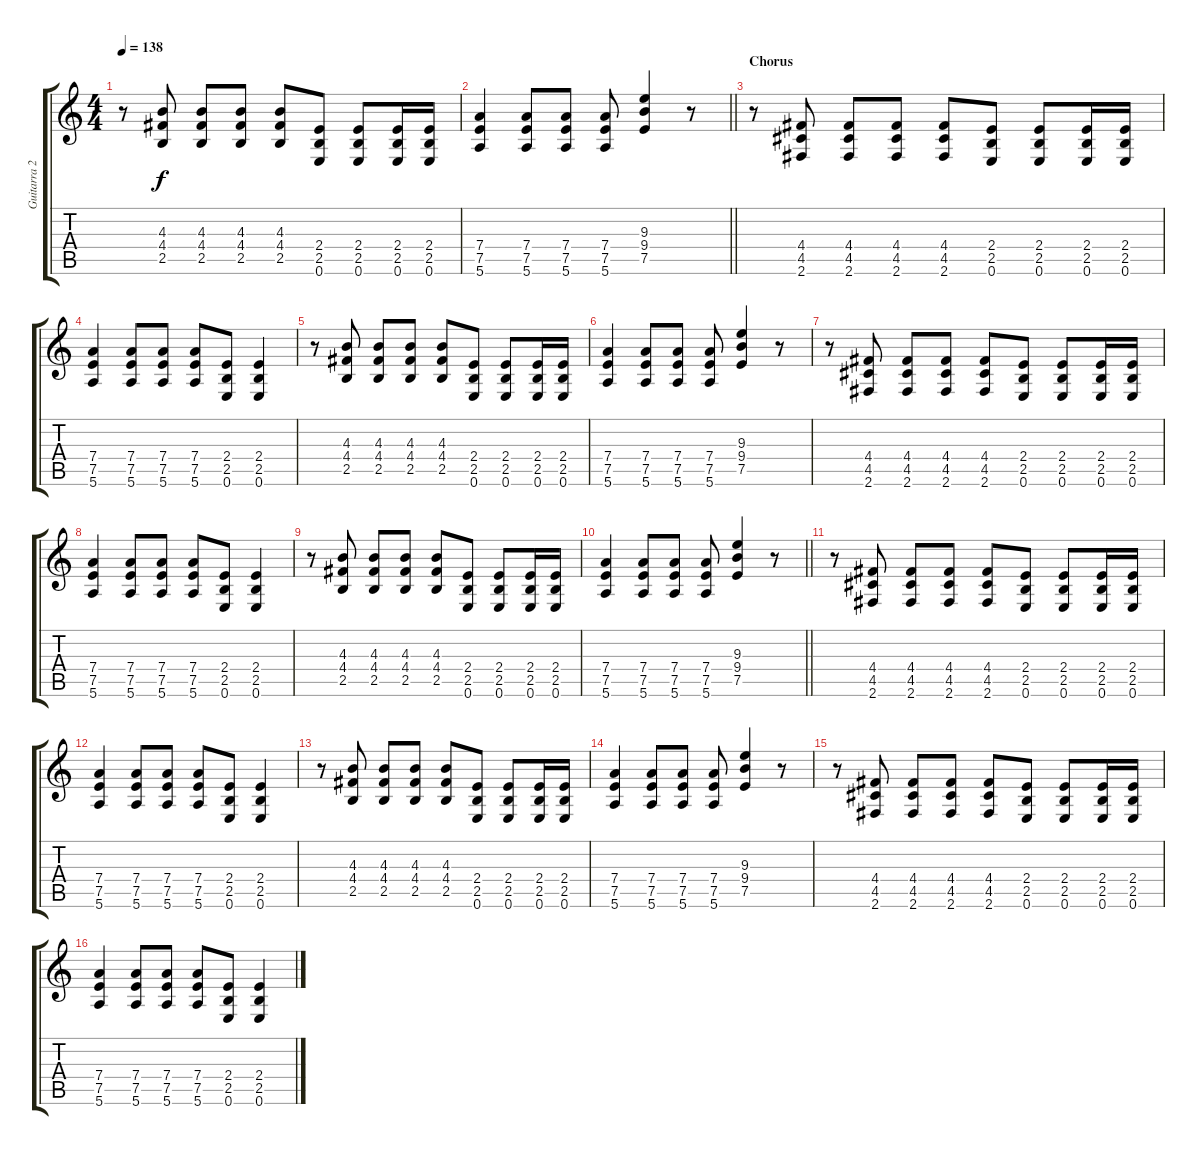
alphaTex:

\track ("Guitarra 2 - Erik" "Guitarra 2") {instrument overdrivenguitar}
\staff {score tabs}
\tuning (E4 B3 G3 D3 A2 E2) {hide}
\ts (4 4)
\tempo 138
\clef g2
\ks c
r.8{dy f} (4.3 4.4 2.5).8 (4.3 4.4 2.5).8 (4.3 4.4 2.5).8 (4.3 4.4 2.5).8 (2.4 2.5 0.6).8 (2.4 2.5 0.6).8 (2.4 2.5 0.6).16 (2.4 2.5 0.6).16 |
\barLineRight lightlight
(7.4 7.5 5.6).4 (7.4 7.5 5.6).8 (7.4 7.5 5.6).8 (7.4 7.5 5.6).8 (9.3 9.4 7.5).4 r.8 |
\section ("" "Chorus")
r.8 (4.4 4.5 2.6).8 (4.4 4.5 2.6).8 (4.4 4.5 2.6).8 (4.4 4.5 2.6).8 (2.4 2.5 0.6).8 (2.4 2.5 0.6).8 (2.4 2.5 0.6).16 (2.4 2.5 0.6).16 |
(7.4 7.5 5.6).4 (7.4 7.5 5.6).8 (7.4 7.5 5.6).8 (7.4 7.5 5.6).8 (2.4 2.5 0.6).8 (2.4 2.5 0.6).4 |
r.8 (4.3 4.4 2.5).8 (4.3 4.4 2.5).8 (4.3 4.4 2.5).8 (4.3 4.4 2.5).8 (2.4 2.5 0.6).8 (2.4 2.5 0.6).8 (2.4 2.5 0.6).16 (2.4 2.5 0.6).16 |
(7.4 7.5 5.6).4 (7.4 7.5 5.6).8 (7.4 7.5 5.6).8 (7.4 7.5 5.6).8 (9.3 9.4 7.5).4 r.8 |
r.8 (4.4 4.5 2.6).8 (4.4 4.5 2.6).8 (4.4 4.5 2.6).8 (4.4 4.5 2.6).8 (2.4 2.5 0.6).8 (2.4 2.5 0.6).8 (2.4 2.5 0.6).16 (2.4 2.5 0.6).16 |
(7.4 7.5 5.6).4 (7.4 7.5 5.6).8 (7.4 7.5 5.6).8 (7.4 7.5 5.6).8 (2.4 2.5 0.6).8 (2.4 2.5 0.6).4 |
r.8 (4.3 4.4 2.5).8 (4.3 4.4 2.5).8 (4.3 4.4 2.5).8 (4.3 4.4 2.5).8 (2.4 2.5 0.6).8 (2.4 2.5 0.6).8 (2.4 2.5 0.6).16 (2.4 2.5 0.6).16 |
\barLineRight lightlight
(7.4 7.5 5.6).4 (7.4 7.5 5.6).8 (7.4 7.5 5.6).8 (7.4 7.5 5.6).8 (9.3 9.4 7.5).4 r.8 |
r.8 (4.4 4.5 2.6).8 (4.4 4.5 2.6).8 (4.4 4.5 2.6).8 (4.4 4.5 2.6).8 (2.4 2.5 0.6).8 (2.4 2.5 0.6).8 (2.4 2.5 0.6).16 (2.4 2.5 0.6).16 |
(7.4 7.5 5.6).4 (7.4 7.5 5.6).8 (7.4 7.5 5.6).8 (7.4 7.5 5.6).8 (2.4 2.5 0.6).8 (2.4 2.5 0.6).4 |
r.8 (4.3 4.4 2.5).8 (4.3 4.4 2.5).8 (4.3 4.4 2.5).8 (4.3 4.4 2.5).8 (2.4 2.5 0.6).8 (2.4 2.5 0.6).8 (2.4 2.5 0.6).16 (2.4 2.5 0.6).16 |
(7.4 7.5 5.6).4 (7.4 7.5 5.6).8 (7.4 7.5 5.6).8 (7.4 7.5 5.6).8 (9.3 9.4 7.5).4 r.8 |
r.8 (4.4 4.5 2.6).8 (4.4 4.5 2.6).8 (4.4 4.5 2.6).8 (4.4 4.5 2.6).8 (2.4 2.5 0.6).8 (2.4 2.5 0.6).8 (2.4 2.5 0.6).16 (2.4 2.5 0.6).16 |
(7.4 7.5 5.6).4 (7.4 7.5 5.6).8 (7.4 7.5 5.6).8 (7.4 7.5 5.6).8 (2.4 2.5 0.6).8 (2.4 2.5 0.6).4
